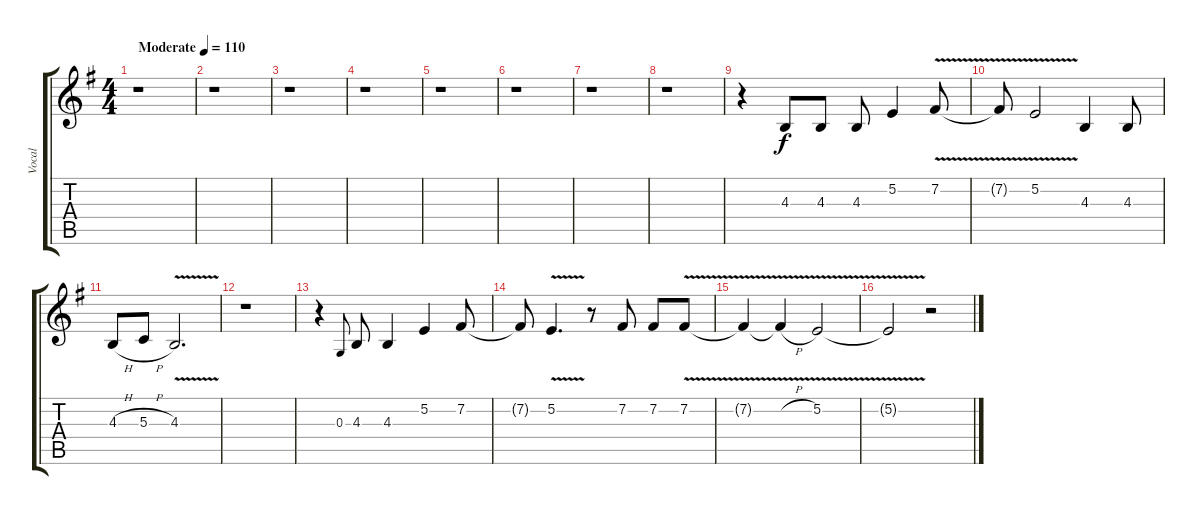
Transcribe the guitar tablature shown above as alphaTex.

\track ("Vocal" "Vocal") {instrument lead6voice}
\staff {score tabs}
\tuning (E4 B3 G3 D3 A2 E2) {hide}
\ts (4 4)
\tempo (110 "Moderate")
\clef g2
\ks eminor
r.1{dy f instrument lead6voice} |
r.1 |
r.1 |
r.1 |
r.1 |
r.1 |
r.1 |
r.1 |
r.4 4.3.8 4.3.8 4.3.8 5.2.4 7.2{v}.8 |
7.2{t}.8 5.2{v}.2 4.3.4 4.3.8 |
4.3{h}.8 5.3{h}.8 4.3{v}.2{d} |
r.1 |
r.4 0.3.8{gr onbeat} 4.3.8 4.3.4 5.2.4 7.2.8 |
7.2{t}.8 5.2{v}.4{d} r.8 7.2.8 7.2.8 7.2{v}.8 |
7.2{v t}.4 7.2{v h t}.4 5.2{v}.2 |
5.2{t}.2 r.2
